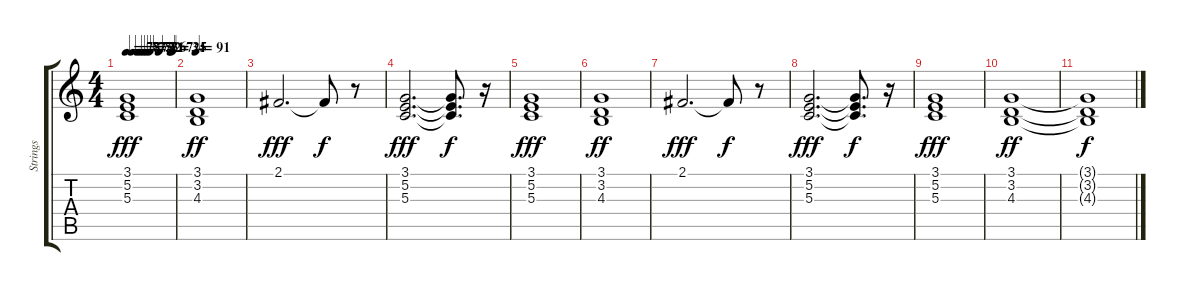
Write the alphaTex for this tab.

\track ("Strings" "Strings") {instrument stringensemble2}
\staff {score tabs}
\tuning (E4 B3 G3 D3 A2 E2) {hide}
\ts (4 4)
\tempo 78
\tempo (77 0.125)
\tempo (75 0.25)
\tempo (74 0.3125)
\tempo (73 0.375)
\tempo (72 0.4375)
\tempo (71 0.5)
\tempo (67 0.6875)
\tempo (34 0.9375)
\tempo (25 0.96875)
\clef g2
\ks c
(3.1 5.2 5.3).1{dy fff} |
\tempo 91
(3.1 3.2 4.3).1{dy ff} |
2.1.2{d dy fff} 2.1{t}.8{dy f} r.8 |
(3.1 5.2 5.3).2{d dy fff} (3.1{t} 5.2{t} 5.3{t}).8{d dy f} r.16 |
(3.1 5.2 5.3).1{dy fff} |
(3.1 3.2 4.3).1{dy ff} |
2.1.2{d dy fff} 2.1{t}.8{dy f} r.8 |
(3.1 5.2 5.3).2{d dy fff} (3.1{t} 5.2{t} 5.3{t}).8{d dy f} r.16 |
(3.1 5.2 5.3).1{dy fff} |
(3.1 3.2 4.3).1{dy ff} |
(3.1{t} 3.2{t} 4.3{t}).1{dy f}
